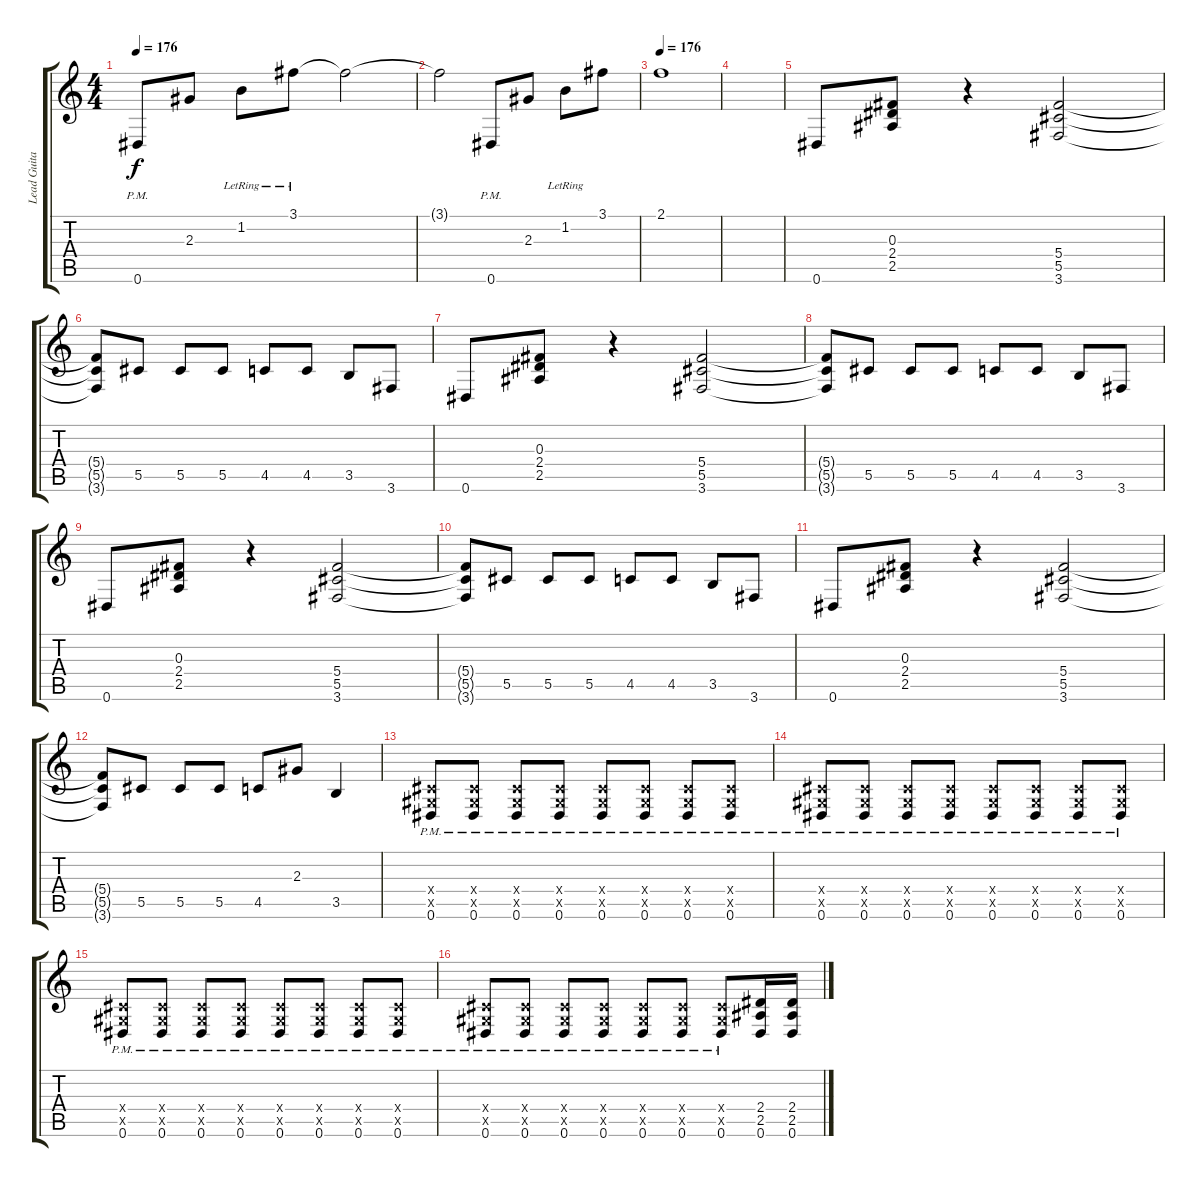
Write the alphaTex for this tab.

\track ("Lead Guitar ----- The Edge" "Lead Guita") {instrument overdrivenguitar}
\staff {score tabs}
\tuning (Eb4 Bb3 Gb3 Db3 Ab2 Eb2) {hide}
\ts (4 4)
\tempo 176
\tempo 148
\tempo 176
\clef g2
\ks c
0.6{pm}.8{dy f instrument overdrivenguitar} 2.3.8 1.2{lr}.8 3.1{lr}.8 3.1{t}.2 |
3.1{t}.2 0.6{pm}.8 2.3.8 1.2{lr}.8 3.1.8 |
\tempo 176
2.1.1 |
|
0.6.8 (0.3 2.4 2.5).8 r.4 (5.4 5.5 3.6).2 |
(5.4{t} 5.5{t} 3.6{t}).8 5.5.8 5.5.8 5.5.8 4.5.8 4.5.8 3.5.8 3.6.8 |
0.6.8 (0.3 2.4 2.5).8 r.4 (5.4 5.5 3.6).2 |
(5.4{t} 5.5{t} 3.6{t}).8 5.5.8 5.5.8 5.5.8 4.5.8 4.5.8 3.5.8 3.6.8 |
0.6.8 (0.3 2.4 2.5).8 r.4 (5.4 5.5 3.6).2 |
(5.4{t} 5.5{t} 3.6{t}).8 5.5.8 5.5.8 5.5.8 4.5.8 4.5.8 3.5.8 3.6.8 |
0.6.8 (0.3 2.4 2.5).8 r.4 (5.4 5.5 3.6).2 |
(5.4{t} 5.5{t} 3.6{t}).8 5.5.8 5.5.8 5.5.8 4.5.8 2.3.8 3.5.4 |
(0.4{x} 0.5{x} 0.6{pm}).8 (0.4{x} 0.5{x} 0.6{pm}).8 (0.4{x} 0.5{x} 0.6{pm}).8 (0.4{x} 0.5{x} 0.6{pm}).8 (0.4{x} 0.5{x} 0.6{pm}).8 (0.4{x} 0.5{x} 0.6{pm}).8 (0.4{x} 0.5{x} 0.6{pm}).8 (0.4{x} 0.5{x} 0.6{pm}).8 |
(0.4{x} 0.5{x} 0.6{pm}).8 (0.4{x} 0.5{x} 0.6{pm}).8 (0.4{x} 0.5{x} 0.6{pm}).8 (0.4{x} 0.5{x} 0.6{pm}).8 (0.4{x} 0.5{x} 0.6{pm}).8 (0.4{x} 0.5{x} 0.6{pm}).8 (0.4{x} 0.5{x} 0.6{pm}).8 (0.4{x} 0.5{x} 0.6{pm}).8 |
(0.4{x} 0.5{x} 0.6{pm}).8 (0.4{x} 0.5{x} 0.6{pm}).8 (0.4{x} 0.5{x} 0.6{pm}).8 (0.4{x} 0.5{x} 0.6{pm}).8 (0.4{x} 0.5{x} 0.6{pm}).8 (0.4{x} 0.5{x} 0.6{pm}).8 (0.4{x} 0.5{x} 0.6{pm}).8 (0.4{x} 0.5{x} 0.6{pm}).8 |
(0.4{x} 0.5{x} 0.6{pm}).8 (0.4{x} 0.5{x} 0.6{pm}).8 (0.4{x} 0.5{x} 0.6{pm}).8 (0.4{x} 0.5{x} 0.6{pm}).8 (0.4{x} 0.5{x} 0.6{pm}).8 (0.4{x} 0.5{x} 0.6{pm}).8 (0.4{x} 0.5{x} 0.6{pm}).8 (2.4 2.5 0.6).16 (2.4 2.5 0.6).16
